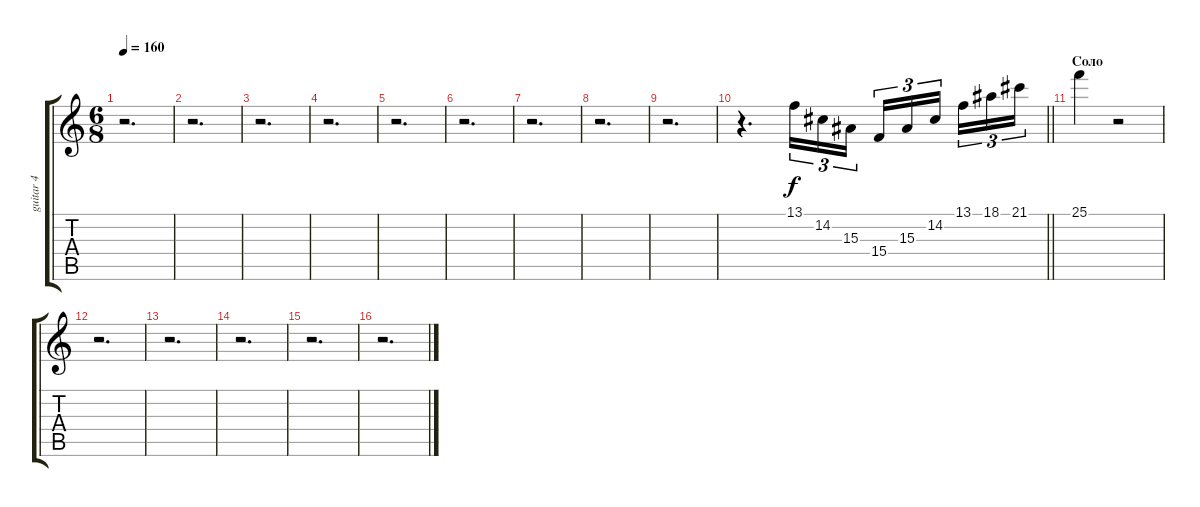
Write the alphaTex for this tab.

\track ("guitar 4" "guitar 4") {instrument lead1square}
\staff {score tabs}
\tuning (E4 B3 G3 D3 A2 E2) {hide}
\ts (6 8)
\tempo 160
\clef g2
\ks c
r.2{d dy f} |
r.2{d} |
r.2{d} |
r.2{d} |
r.2{d} |
r.2{d} |
r.2{d} |
r.2{d} |
r.2{d} |
\barLineRight lightlight
r.4{d} 13.1.16{tu (3 2)} 14.2.16{tu (3 2)} 15.3.16{tu (3 2) beam splitsecondary} 15.4.16{tu (3 2)} 15.3.16{tu (3 2)} 14.2.16{tu (3 2) beam splitsecondary} 13.1.16{tu (3 2)} 18.1.16{tu (3 2)} 21.1.16{tu (3 2)} |
\section ("" "Соло")
25.1.4 r.2 |
r.2{d} |
r.2{d} |
r.2{d} |
r.2{d} |
r.2{d}
